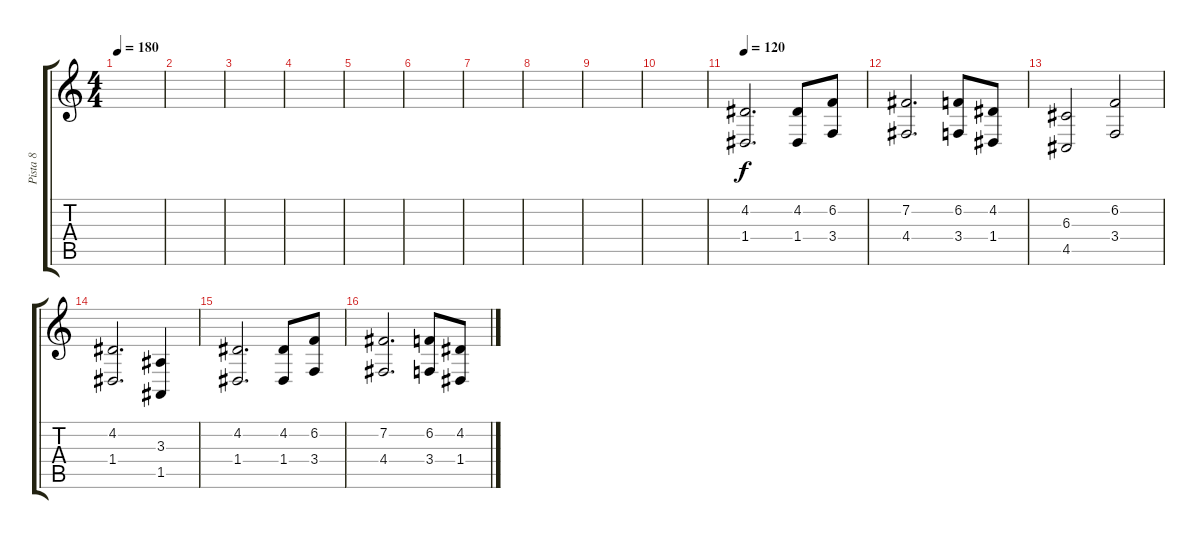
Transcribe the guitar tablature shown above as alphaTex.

\track ("Pista 8" "Pista 8") {instrument stringensemble1}
\staff {score tabs}
\tuning (E4 B3 G3 D3 A2 E2) {hide}
\ts (4 4)
\tempo 180
\clef g2
\ks c
|
|
|
|
|
|
|
|
|
|
\tempo 120
(4.2 1.4).2{d volume 16} (4.2 1.4).8 (6.2 3.4).8 |
(7.2 4.4).2{d} (6.2 3.4).8 (4.2 1.4).8 |
(6.3 4.5).2 (6.2 3.4).2 |
(4.2 1.4).2{d} (3.3 1.5).4 |
(4.2 1.4).2{d} (4.2 1.4).8 (6.2 3.4).8 |
(7.2 4.4).2{d} (6.2 3.4).8 (4.2 1.4).8
